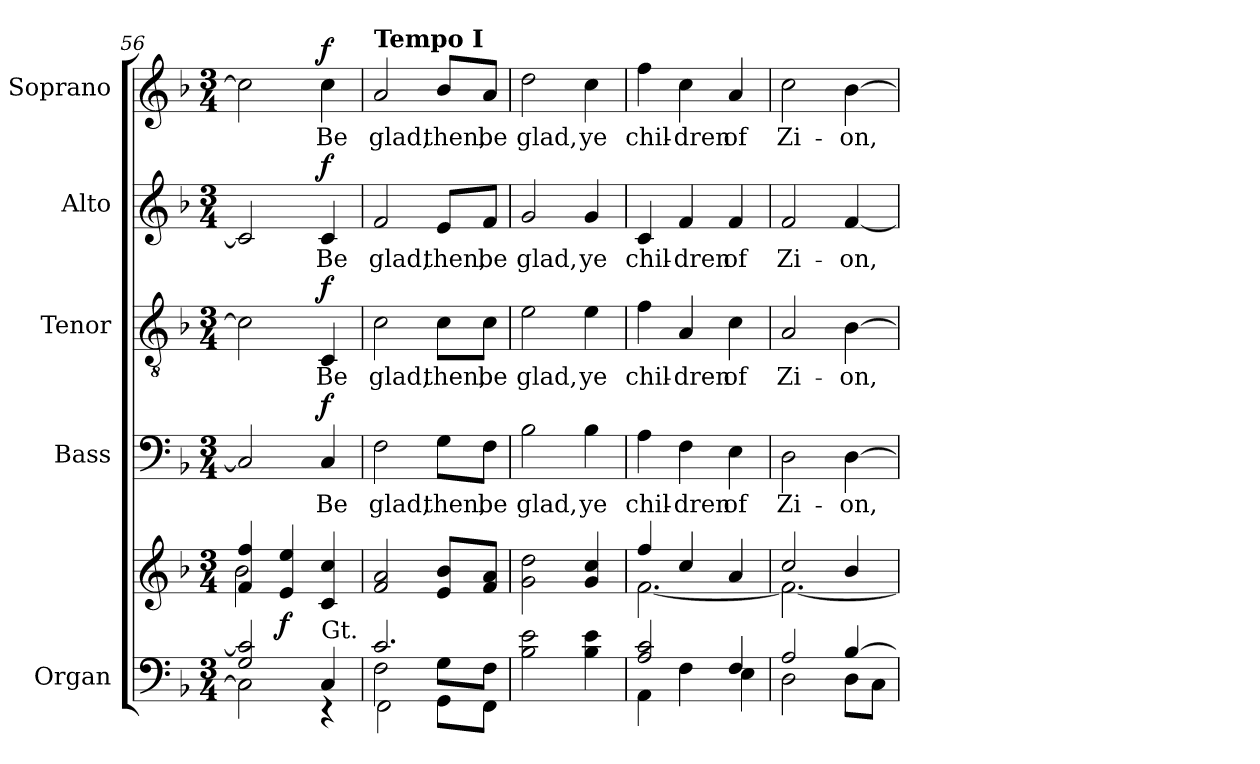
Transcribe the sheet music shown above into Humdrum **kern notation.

**kern	**kern	**dynam	**kern	**text	**dynam	**kern	**text	**dynam	**kern	**text	**dynam	**kern	**text	**dynam
*part5	*part5	*part5	*part4	*part4	*part4	*part3	*part3	*part3	*part2	*part2	*part2	*part1	*part1	*part1
*staff6	*staff5	*staff5/6	*staff4	*staff4	*staff4	*staff3	*staff3	*staff3	*staff2	*staff2	*staff2	*staff1	*staff1	*staff1
*I"Organ	*	*	*I"Bass	*	*	*I"Tenor	*	*	*I"Alto	*	*	*I"Soprano	*	*
*I'Org.	*	*	*I'B.	*	*	*I'T.	*	*	*I'A.	*	*	*I'S.	*	*
*clefF4	*clefG2	*	*clefF4	*	*	*clefGv2	*	*	*clefG2	*	*	*clefG2	*	*
*	*	*	*	*	*	*ITrd7c12	*	*	*	*	*	*	*	*
*k[b-]	*k[b-]	*	*k[b-]	*	*	*k[b-]	*	*	*k[b-]	*	*	*k[b-]	*	*
*F:	*F:	*	*F:	*	*	*F:	*	*	*F:	*	*	*F:	*	*
*M3/4	*M3/4	*	*M3/4	*	*	*M3/4	*	*	*M3/4	*	*	*M3/4	*	*
=56	=56	=56	=56	=56	=56	=56	=56	=56	=56	=56	=56	=56	=56	=56
*^	*^	*	*	*	*	*	*	*	*	*	*	*	*	*
2Gi/ 2ci]	2Ci\]	4fi/ 4ffi	2b-i\	.	2Ci/]	.	.	2Ci\]	.	.	2ci/]	.	.	2cci\]	.	.
.	.	4ei/ 4eei	.	f	.	.	.	.	.	.	.	.	.	.	.	.
!	!	!	!	!	!	!LO:LY:b:color=#000000	!	!	!	!	!	!	!	!	!	!
!	!	!	!	!	!	!	!	!	!LO:LY:b:color=#000000	!	!	!	!	!	!	!
!	!	!	!	!	!	!	!	!	!	!	!	!LO:LY:b:color=#000000	!	!	!	!
!LO:TX:a:t=Gt.	!	!	!	!	!	!	!	!	!	!	!	!	!	!	!	!
!	!	!	!	!	!	!	!	!	!	!	!	!	!	!	!LO:LY:b:color=#000000	!
4Ci/	4r	4ci/ 4cci	4ryy	.	4Ci/	Be	f	4CCi/	Be	f	4ci/	Be	f	4cci\	Be	f
*	*	*v	*v	*	*	*	*	*	*	*	*	*	*	*	*	*
=57	=57	=57	=57	=57	=57	=57	=57	=57	=57	=57	=57	=57	=57	=57	=57
*	*^	*	*	*	*	*	*	*	*	*	*	*	*	*	*
*	*	*	*^	*	*	*	*	*	*	*	*	*	*	*	*	*
!	!	!	!	!	!	!	!LO:LY:b:color=#000000	!	!	!	!	!	!	!	!	!	!
*	*	*	*v	*v	*	*	*	*	*	*	*	*	*	*	*	*	*
*	*	*	*^	*	*	*	*	*	*	*	*	*	*	*	*	*
!	!	!	!	!	!	!	!	!	!	!LO:LY:b:color=#000000	!	!	!	!	!	!	!
*	*	*	*v	*v	*	*	*	*	*	*	*	*	*	*	*	*	*
*	*	*	*^	*	*	*	*	*	*	*	*	*	*	*	*	*
!	!	!	!	!	!	!	!	!	!	!	!	!	!LO:LY:b:color=#000000	!	!	!	!
*	*	*	*v	*v	*	*	*	*	*	*	*	*	*	*	*	*	*
*	*	*	*^	*	*	*	*	*	*	*	*	*	*	*	*	*
!	!	!	!	!	!	!	!	!	!	!	!	!	!	!	!LO:TX:a:B:t=Tempo I	!	!
!	!	!	!LO:TX:a:B:t=Tempo I	!	!	!	!	!	!	!	!	!	!	!	!	!	!
!	!	!	!	!	!	!	!	!	!	!	!	!	!	!	!	!LO:LY:b:color=#000000	!
*	*	*	*v	*v	*	*	*	*	*	*	*	*	*	*	*	*	*
2.ci/	2Fi\	2FFi\	2fi/ 2ai	.	2Fi\	glad,	.	2Ci\	glad,	.	2fi/	glad,	.	2ai/	glad,	.
!	!	!	!	!	!	!LO:LY:b:color=#000000	!	!	!	!	!	!	!	!	!	!
!	!	!	!	!	!	!	!	!	!LO:LY:b:color=#000000	!	!	!	!	!	!	!
!	!	!	!	!	!	!	!	!	!	!	!	!LO:LY:b:color=#000000	!	!	!	!
!	!	!	!	!	!	!	!	!	!	!	!	!	!	!	!LO:LY:b:color=#000000	!
.	8Gi\L	8GGi\L	8ei/ 8b-iL	.	8Gi\L	then,	.	8Ci\L	then,	.	8ei/L	then,	.	8b-i/L	then,	.
!	!	!	!	!	!	!LO:LY:b:color=#000000	!	!	!	!	!	!	!	!	!	!
!	!	!	!	!	!	!	!	!	!LO:LY:b:color=#000000	!	!	!	!	!	!	!
!	!	!	!	!	!	!	!	!	!	!	!	!LO:LY:b:color=#000000	!	!	!	!
!	!	!	!	!	!	!	!	!	!	!	!	!	!	!	!LO:LY:b:color=#000000	!
.	8Fi\J	8FFi\J	8fi/ 8aiJ	.	8Fi\J	be	.	8Ci\J	be	.	8fi/J	be	.	8ai/J	be	.
*v	*v	*v	*	*	*	*	*	*	*	*	*	*	*	*	*	*
!!LO:PB:g=z
=58	=58	=58	=58	=58	=58	=58	=58	=58	=58	=58	=58	=58	=58	=58
*^	*	*	*	*	*	*	*	*	*	*	*	*	*	*
*	*^	*	*	*	*	*	*	*	*	*	*	*	*	*	*
!	!	!	!	!	!	!LO:LY:b:color=#000000	!	!	!	!	!	!	!	!	!	!
*v	*v	*v	*	*	*	*	*	*	*	*	*	*	*	*	*	*
*^	*	*	*	*	*	*	*	*	*	*	*	*	*	*
*	*^	*	*	*	*	*	*	*	*	*	*	*	*	*	*
!	!	!	!	!	!	!	!	!	!LO:LY:b:color=#000000	!	!	!	!	!	!	!
*v	*v	*v	*	*	*	*	*	*	*	*	*	*	*	*	*	*
*^	*	*	*	*	*	*	*	*	*	*	*	*	*	*
*	*^	*	*	*	*	*	*	*	*	*	*	*	*	*	*
!	!	!	!	!	!	!	!	!	!	!	!	!LO:LY:b:color=#000000	!	!	!	!
*v	*v	*v	*	*	*	*	*	*	*	*	*	*	*	*	*	*
*^	*	*	*	*	*	*	*	*	*	*	*	*	*	*
*	*^	*	*	*	*	*	*	*	*	*	*	*	*	*	*
!	!	!	!	!	!	!	!	!	!	!	!	!	!	!	!LO:LY:b:color=#000000	!
*v	*v	*v	*	*	*	*	*	*	*	*	*	*	*	*	*	*
2B-i\ 2ei	2gi\ 2ddi	.	2B-i\	glad,	.	2Ei\	glad,	.	2gi/	glad,	.	2ddi\	glad,	.
!	!	!	!	!LO:LY:b:color=#000000	!	!	!	!	!	!	!	!	!	!
!	!	!	!	!	!	!	!LO:LY:b:color=#000000	!	!	!	!	!	!	!
!	!	!	!	!	!	!	!	!	!	!LO:LY:b:color=#000000	!	!	!	!
!	!	!	!	!	!	!	!	!	!	!	!	!	!LO:LY:b:color=#000000	!
4B-i\ 4ei	4gi/ 4cci	.	4B-i\	ye	.	4Ei\	ye	.	4gi/	ye	.	4cci\	ye	.
=59	=59	=59	=59	=59	=59	=59	=59	=59	=59	=59	=59	=59	=59	=59
*^	*^	*	*	*	*	*	*	*	*	*	*	*	*	*
!	!	!	!	!	!	!LO:LY:b:color=#000000	!	!	!	!	!	!	!	!	!	!
!	!	!	!	!	!	!	!	!	!LO:LY:b:color=#000000	!	!	!	!	!	!	!
!	!	!	!	!	!	!	!	!	!	!	!	!LO:LY:b:color=#000000	!	!	!	!
!	!	!	!	!	!	!	!	!	!	!	!	!	!	!	!LO:LY:b:color=#000000	!
2Ai/ 2ci	4AAi\	4ffi/	[2.fi\	.	4Ai\	chil-	.	4Fi\	chil-	.	4ci/	chil-	.	4ffi\	chil-	.
!	!	!	!	!	!	!LO:LY:b:color=#000000	!	!	!	!	!	!	!	!	!	!
!	!	!	!	!	!	!	!	!	!LO:LY:b:color=#000000	!	!	!	!	!	!	!
!	!	!	!	!	!	!	!	!	!	!	!	!LO:LY:b:color=#000000	!	!	!	!
!	!	!	!	!	!	!	!	!	!	!	!	!	!	!	!LO:LY:b:color=#000000	!
.	4Fi\	4cci/	.	.	4Fi\	-dren	.	4AAi/	-dren	.	4fi/	-dren	.	4cci\	-dren	.
!	!	!	!	!	!	!LO:LY:b:color=#000000	!	!	!	!	!	!	!	!	!	!
!	!	!	!	!	!	!	!	!	!LO:LY:b:color=#000000	!	!	!	!	!	!	!
!	!	!	!	!	!	!	!	!	!	!	!	!LO:LY:b:color=#000000	!	!	!	!
!	!	!	!	!	!	!	!	!	!	!	!	!	!	!	!LO:LY:b:color=#000000	!
4Fi/	4Ei\	4ai/	.	.	4Ei\	of	.	4Ci\	of	.	4fi/	of	.	4ai/	of	.
=60	=60	=60	=60	=60	=60	=60	=60	=60	=60	=60	=60	=60	=60	=60	=60	=60
!	!	!	!	!	!	!LO:LY:b:color=#000000	!	!	!	!	!	!	!	!	!	!
!	!	!	!	!	!	!	!	!	!LO:LY:b:color=#000000	!	!	!	!	!	!	!
!	!	!	!	!	!	!	!	!	!	!	!	!LO:LY:b:color=#000000	!	!	!	!
!	!	!	!	!	!	!	!	!	!	!	!	!	!	!	!LO:LY:b:color=#000000	!
2Ai/	2Di\	2cci/	2.fi\_	.	2Di\	Zi-	.	2AAi/	Zi-	.	2fi/	Zi-	.	2cci\	Zi-	.
!	!	!	!	!	!	!LO:LY:b:color=#000000	!	!	!	!	!	!	!	!	!	!
!	!	!	!	!	!	!	!	!	!LO:LY:b:color=#000000	!	!	!	!	!	!	!
!	!	!	!	!	!	!	!	!	!	!	!	!LO:LY:b:color=#000000	!	!	!	!
!	!	!	!	!	!	!	!	!	!	!	!	!	!	!	!LO:LY:b:color=#000000	!
[4B-i/	8Di\L	4b-i/	.	.	[4Di\	-on,	.	[4BB-i\	-on,	.	[4fi/	-on,	.	[4b-i\	-on,	.
.	8Ci\J	.	.	.	.	.	.	.	.	.	.	.	.	.	.	.
*v	*v	*	*	*	*	*	*	*	*	*	*	*	*	*	*	*
*	*v	*v	*	*	*	*	*	*	*	*	*	*	*	*	*
=	=	=	=	=	=	=	=	=	=	=	=	=	=	=
*-	*-	*-	*-	*-	*-	*-	*-	*-	*-	*-	*-	*-	*-	*-
